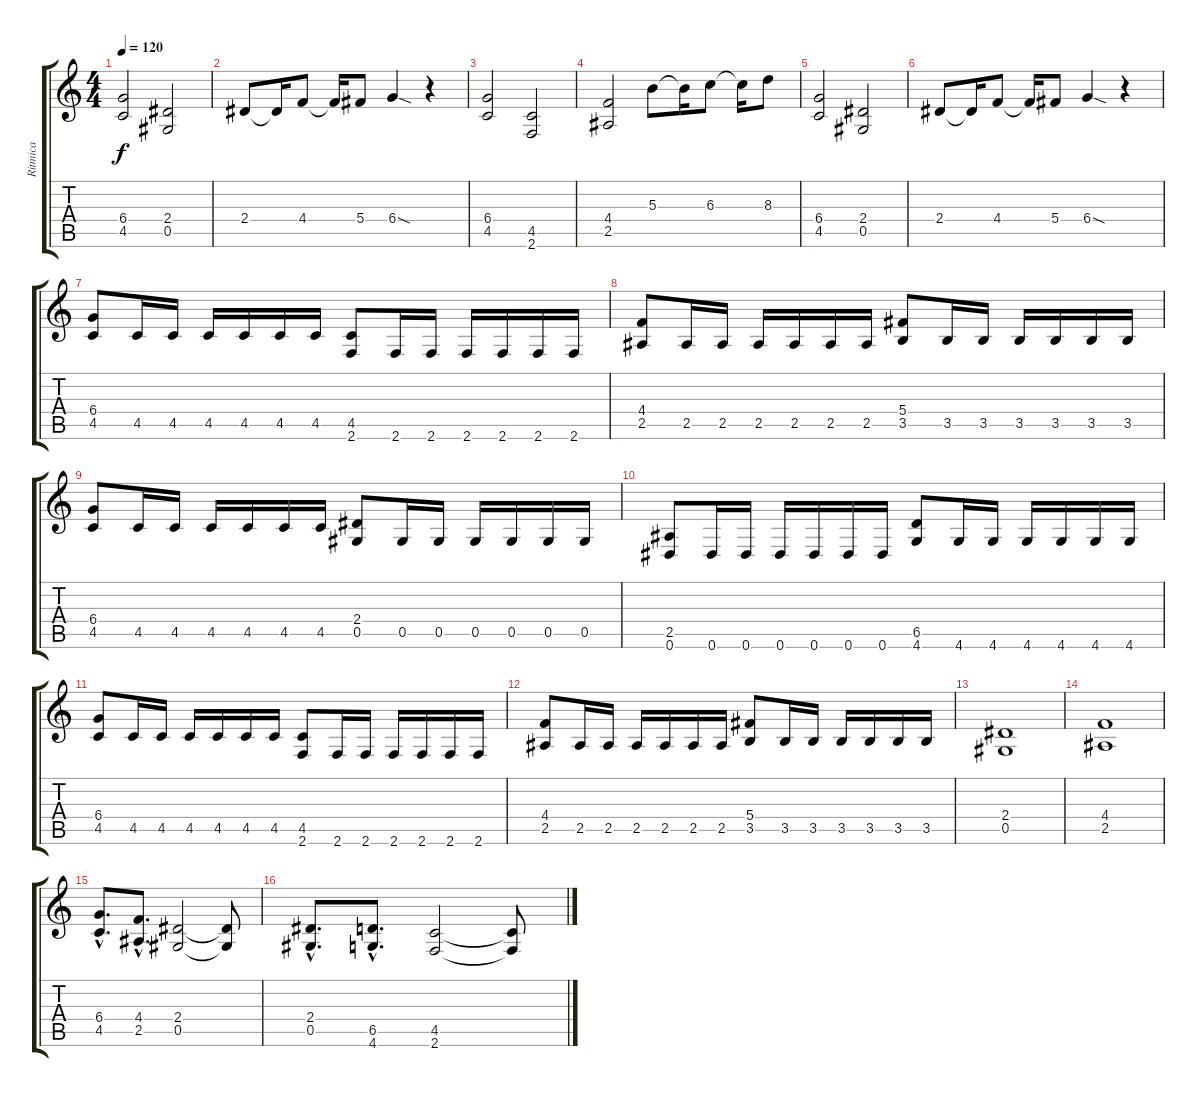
\track ("Ritmica" "Ritmica") {instrument acousticguitarnylon}
\staff {score tabs}
\tuning (Eb4 Bb3 Gb3 Db3 Ab2 Eb2) {hide}
\ts (4 4)
\tempo 120
\clef g2
\ks c
(6.4 4.5).2{dy f} (2.4 0.5).2 |
2.4.8 2.4{t}.16 4.4.8 4.4{t}.16 5.4.8 6.4{sod}.4 r.4 |
(6.4 4.5).2 (4.5 2.6).2 |
(4.4 2.5).2 5.3.8 5.3{t}.16 6.3.8 6.3{t}.16 8.3.8 |
(6.4 4.5).2 (2.4 0.5).2 |
2.4.8 2.4{t}.16 4.4.8 4.4{t}.16 5.4.8 6.4{sod}.4 r.4 |
(6.4 4.5).8 4.5.16 4.5.16 4.5.16 4.5.16 4.5.16 4.5.16 (4.5 2.6).8 2.6.16 2.6.16 2.6.16 2.6.16 2.6.16 2.6.16 |
(4.4 2.5).8 2.5.16 2.5.16 2.5.16 2.5.16 2.5.16 2.5.16 (5.4 3.5).8 3.5.16 3.5.16 3.5.16 3.5.16 3.5.16 3.5.16 |
(6.4 4.5).8 4.5.16 4.5.16 4.5.16 4.5.16 4.5.16 4.5.16 (2.4 0.5).8 0.5.16 0.5.16 0.5.16 0.5.16 0.5.16 0.5.16 |
(2.5 0.6).8 0.6.16 0.6.16 0.6.16 0.6.16 0.6.16 0.6.16 (6.5 4.6).8 4.6.16 4.6.16 4.6.16 4.6.16 4.6.16 4.6.16 |
(6.4 4.5).8 4.5.16 4.5.16 4.5.16 4.5.16 4.5.16 4.5.16 (4.5 2.6).8 2.6.16 2.6.16 2.6.16 2.6.16 2.6.16 2.6.16 |
(4.4 2.5).8 2.5.16 2.5.16 2.5.16 2.5.16 2.5.16 2.5.16 (5.4 3.5).8 3.5.16 3.5.16 3.5.16 3.5.16 3.5.16 3.5.16 |
(2.4 0.5).1 |
(4.4 2.5).1 |
(6.4{hac} 4.5{hac}).8{d} (4.4{hac} 2.5{hac}).8{d} (2.4 0.5).2 (2.4{t} 0.5{t}).8 |
(2.4{hac} 0.5{hac}).8{d} (6.5{hac} 4.6{hac}).8{d} (4.5 2.6).2 (4.5{t} 2.6{t}).8
